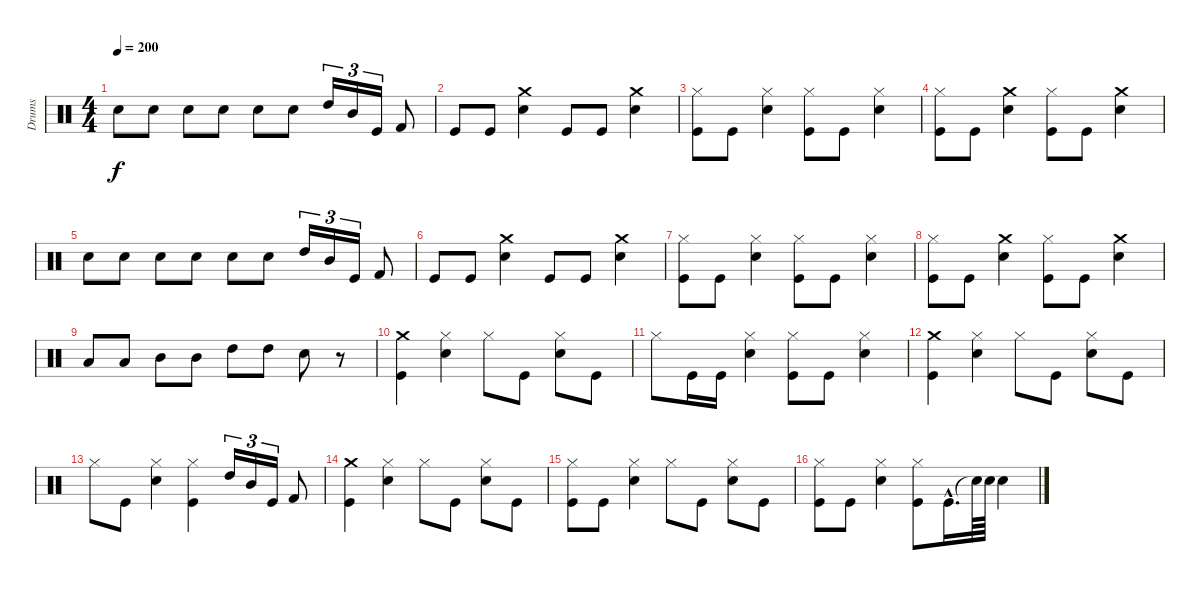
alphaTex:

\track ("Drums" "Drums") {instrument percussion}
\staff {score}
\articulation defaults
\ts (4 4)
\tempo 200
\clef neutral
\ks c "Snare (hit) 2".8{dy f} "Snare (hit) 2".8 "Snare (hit) 2".8 "Snare (hit) 2".8 "Snare (hit) 2".8 "Snare (hit) 2".8 "High Tom (hit)".16{tu (3 2)} "Mid Tom (hit)".16{tu (3 2)} "Kick (hit)".16{tu (3 2)} "Kick (hit) 2".8
|
"Kick (hit)".8 "Kick (hit)".8 ("Crash medium (hit)" "Snare (hit) 2").4 "Kick (hit)".8 "Kick (hit)".8 ("Crash medium (hit)" "Snare (hit) 2").4 |
("Kick (hit)" "Hi-Hat (closed)").8 "Kick (hit)".8 ("Snare (hit) 2" "Hi-Hat (closed)").4 ("Kick (hit)" "Hi-Hat (closed)").8 "Kick (hit)".8 ("Snare (hit) 2" "Hi-Hat (closed)").4 |
("Kick (hit)" "Hi-Hat (closed)").8 "Kick (hit)".8 ("Snare (hit) 2" "Crash medium (hit)").4 ("Kick (hit)" "Hi-Hat (closed)").8 "Kick (hit)".8 ("Crash medium (hit)" "Snare (hit) 2").4 |
"Snare (hit) 2".8 "Snare (hit) 2".8 "Snare (hit) 2".8 "Snare (hit) 2".8 "Snare (hit) 2".8 "Snare (hit) 2".8 "High Tom (hit)".16{tu (3 2)} "Mid Tom (hit)".16{tu (3 2)} "Kick (hit)".16{tu (3 2)} "Kick (hit) 2".8 |
"Kick (hit)".8 "Kick (hit)".8 ("Crash medium (hit)" "Snare (hit) 2").4 "Kick (hit)".8 "Kick (hit)".8 ("Crash medium (hit)" "Snare (hit) 2").4 |
("Kick (hit)" "Hi-Hat (closed)").8 "Kick (hit)".8 ("Snare (hit) 2" "Hi-Hat (closed)").4 ("Kick (hit)" "Hi-Hat (closed)").8 "Kick (hit)".8 ("Snare (hit) 2" "Hi-Hat (closed)").4 |
("Kick (hit)" "Hi-Hat (closed)").8 "Kick (hit)".8 ("Snare (hit) 2" "Crash medium (hit)").4 ("Kick (hit)" "Hi-Hat (closed)").8 "Kick (hit)".8 ("Crash medium (hit)" "Snare (hit) 2").4 |
"Low Tom (hit)".8 "Low Tom (hit)".8 "Mid Tom (hit)".8 "Mid Tom (hit)".8 "High Tom (hit)".8 "High Tom (hit)".8 "Snare (hit) 2".8 r.8 |
("Kick (hit)" "Crash medium (hit)").4 ("Snare (hit) 2" "Hi-Hat (closed)").4 "Hi-Hat (closed)".8 "Kick (hit)".8 ("Snare (hit) 2" "Hi-Hat (closed)").8 "Kick (hit)".8 |
"Hi-Hat (closed)".8 "Kick (hit)".16 "Kick (hit)".16 ("Snare (hit) 2" "Hi-Hat (closed)").4 ("Kick (hit)" "Hi-Hat (closed)").8 "Kick (hit)".8 ("Snare (hit) 2" "Hi-Hat (closed)").4 |
("Kick (hit)" "Crash medium (hit)").4 ("Hi-Hat (closed)" "Snare (hit) 2").4 "Hi-Hat (closed)".8 "Kick (hit)".8 ("Snare (hit) 2" "Hi-Hat (closed)").8 "Kick (hit)".8 |
"Hi-Hat (closed)".8 "Kick (hit)".8 ("Snare (hit) 2" "Hi-Hat (closed)").4 ("Kick (hit)" "Hi-Hat (closed)").4 "High Tom (hit)".16{tu (3 2)} "Mid Tom (hit)".16{tu (3 2)} "Kick (hit)".16{tu (3 2)} "Kick (hit) 2".8 |
("Kick (hit)" "Crash medium (hit)").4 ("Snare (hit) 2" "Hi-Hat (closed)").4 "Hi-Hat (closed)".8 "Kick (hit)".8 ("Snare (hit) 2" "Hi-Hat (closed)").8 "Kick (hit)".8 |
("Kick (hit)" "Hi-Hat (closed)").8 "Kick (hit)".8 ("Snare (hit) 2" "Hi-Hat (closed)").4 "Hi-Hat (closed)".8 "Kick (hit)".8 ("Snare (hit) 2" "Hi-Hat (closed)").8 "Kick (hit)".8 |
("Hi-Hat (closed)" "Kick (hit)").8 "Kick (hit)".8 ("Snare (hit) 2" "Hi-Hat (closed)").4 ("Hi-Hat (closed)" "Kick (hit)").8 "Kick (hit)"{hac}.16{d} "Snare (hit)"{t}.64 "Snare (hit) 2".64 "Snare (hit) 2".4
